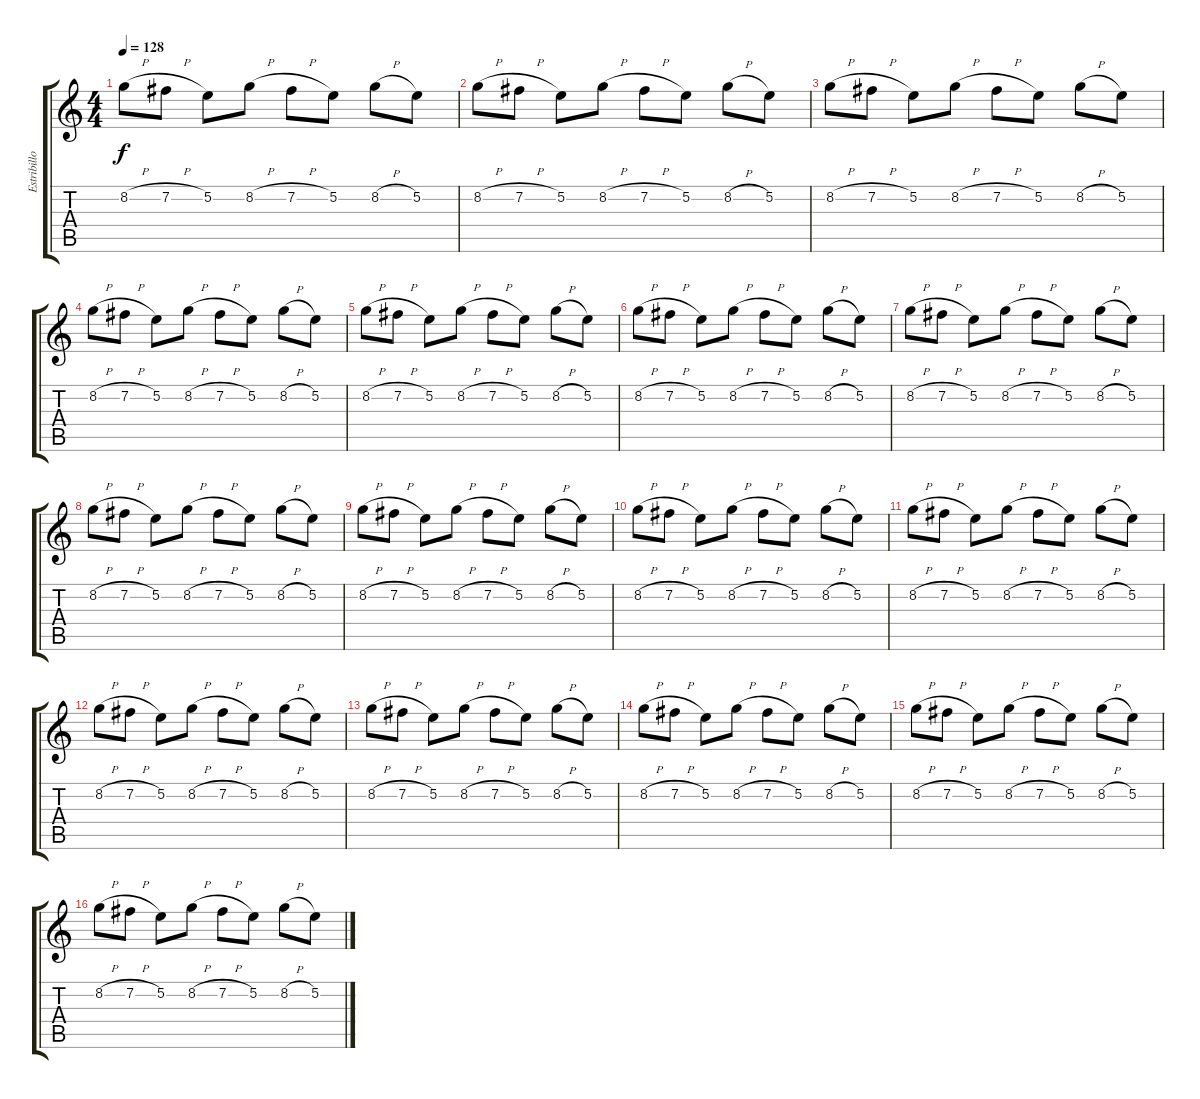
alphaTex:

\track ("Estribillo" "Estribillo") {instrument overdrivenguitar}
\staff {score tabs}
\tuning (E4 B3 G3 D3 A2 E2) {hide}
\ts (4 4)
\tempo 128
\clef g2
\ks c
8.2{h}.8{dy f} 7.2{h}.8 5.2.8 8.2{h}.8 7.2{h}.8 5.2.8 8.2{h}.8 5.2.8 |
8.2{h}.8 7.2{h}.8 5.2.8 8.2{h}.8 7.2{h}.8 5.2.8 8.2{h}.8 5.2.8 |
8.2{h}.8 7.2{h}.8 5.2.8 8.2{h}.8 7.2{h}.8 5.2.8 8.2{h}.8 5.2.8 |
8.2{h}.8 7.2{h}.8 5.2.8 8.2{h}.8 7.2{h}.8 5.2.8 8.2{h}.8 5.2.8 |
8.2{h}.8 7.2{h}.8 5.2.8 8.2{h}.8 7.2{h}.8 5.2.8 8.2{h}.8 5.2.8 |
8.2{h}.8 7.2{h}.8 5.2.8 8.2{h}.8 7.2{h}.8 5.2.8 8.2{h}.8 5.2.8 |
8.2{h}.8 7.2{h}.8 5.2.8 8.2{h}.8 7.2{h}.8 5.2.8 8.2{h}.8 5.2.8 |
8.2{h}.8 7.2{h}.8 5.2.8 8.2{h}.8 7.2{h}.8 5.2.8 8.2{h}.8 5.2.8 |
8.2{h}.8 7.2{h}.8 5.2.8 8.2{h}.8 7.2{h}.8 5.2.8 8.2{h}.8 5.2.8 |
8.2{h}.8 7.2{h}.8 5.2.8 8.2{h}.8 7.2{h}.8 5.2.8 8.2{h}.8 5.2.8 |
8.2{h}.8 7.2{h}.8 5.2.8 8.2{h}.8 7.2{h}.8 5.2.8 8.2{h}.8 5.2.8 |
8.2{h}.8 7.2{h}.8 5.2.8 8.2{h}.8 7.2{h}.8 5.2.8 8.2{h}.8 5.2.8 |
8.2{h}.8 7.2{h}.8 5.2.8 8.2{h}.8 7.2{h}.8 5.2.8 8.2{h}.8 5.2.8 |
8.2{h}.8 7.2{h}.8 5.2.8 8.2{h}.8 7.2{h}.8 5.2.8 8.2{h}.8 5.2.8 |
8.2{h}.8 7.2{h}.8 5.2.8 8.2{h}.8 7.2{h}.8 5.2.8 8.2{h}.8 5.2.8 |
8.2{h}.8 7.2{h}.8 5.2.8 8.2{h}.8 7.2{h}.8 5.2.8 8.2{h}.8 5.2.8
